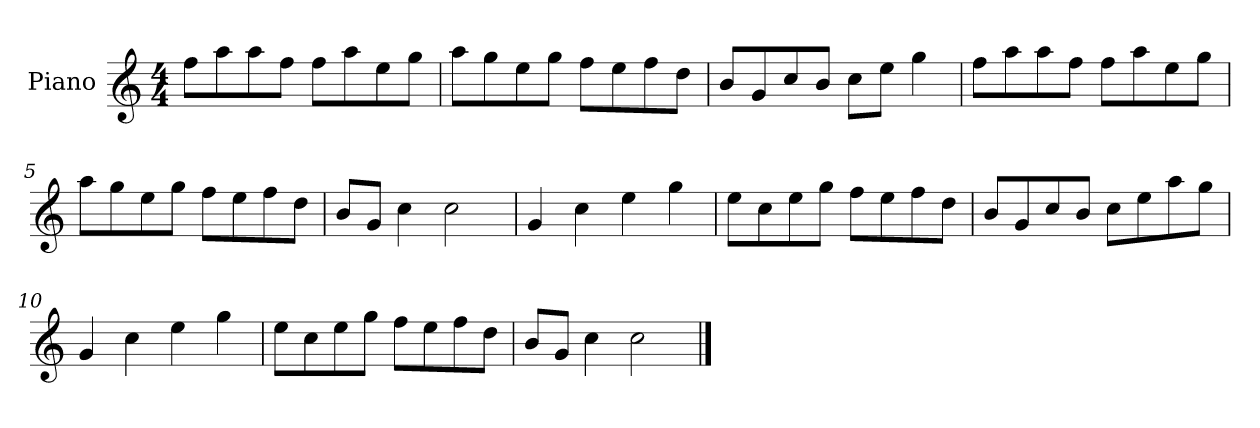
**kern
*part1
*staff1
*I"Piano
*I'P-no
*clefG2
*k[]
*M4/4
*MM90
=1
8ff\L
8aa\
8aa\
8ff\J
8ff\L
8aa\
8ee\
8gg\J
=2
8aa\L
8gg\
8ee\
8gg\J
8ff\L
8ee\
8ff\
8dd\J
=3
8b/L
8g/
8cc/
8b/J
8cc\L
8ee\J
4gg\
=4
8ff\L
8aa\
8aa\
8ff\J
8ff\L
8aa\
8ee\
8gg\J
=5
8aa\L
8gg\
8ee\
8gg\J
8ff\L
8ee\
8ff\
8dd\J
!!LO:LB:g=z
=6
8b/L
8g/J
4cc\
2cc\
=7
4g/
4cc\
4ee\
4gg\
=8
8ee\L
8cc\
8ee\
8gg\J
8ff\L
8ee\
8ff\
8dd\J
=9
8b/L
8g/
8cc/
8b/J
8cc\L
8ee\
8aa\
8gg\J
=10
4g/
4cc\
4ee\
4gg\
=11
8ee\L
8cc\
8ee\
8gg\J
8ff\L
8ee\
8ff\
8dd\J
=12
8b/L
8g/J
4cc\
2cc\
==
*-
